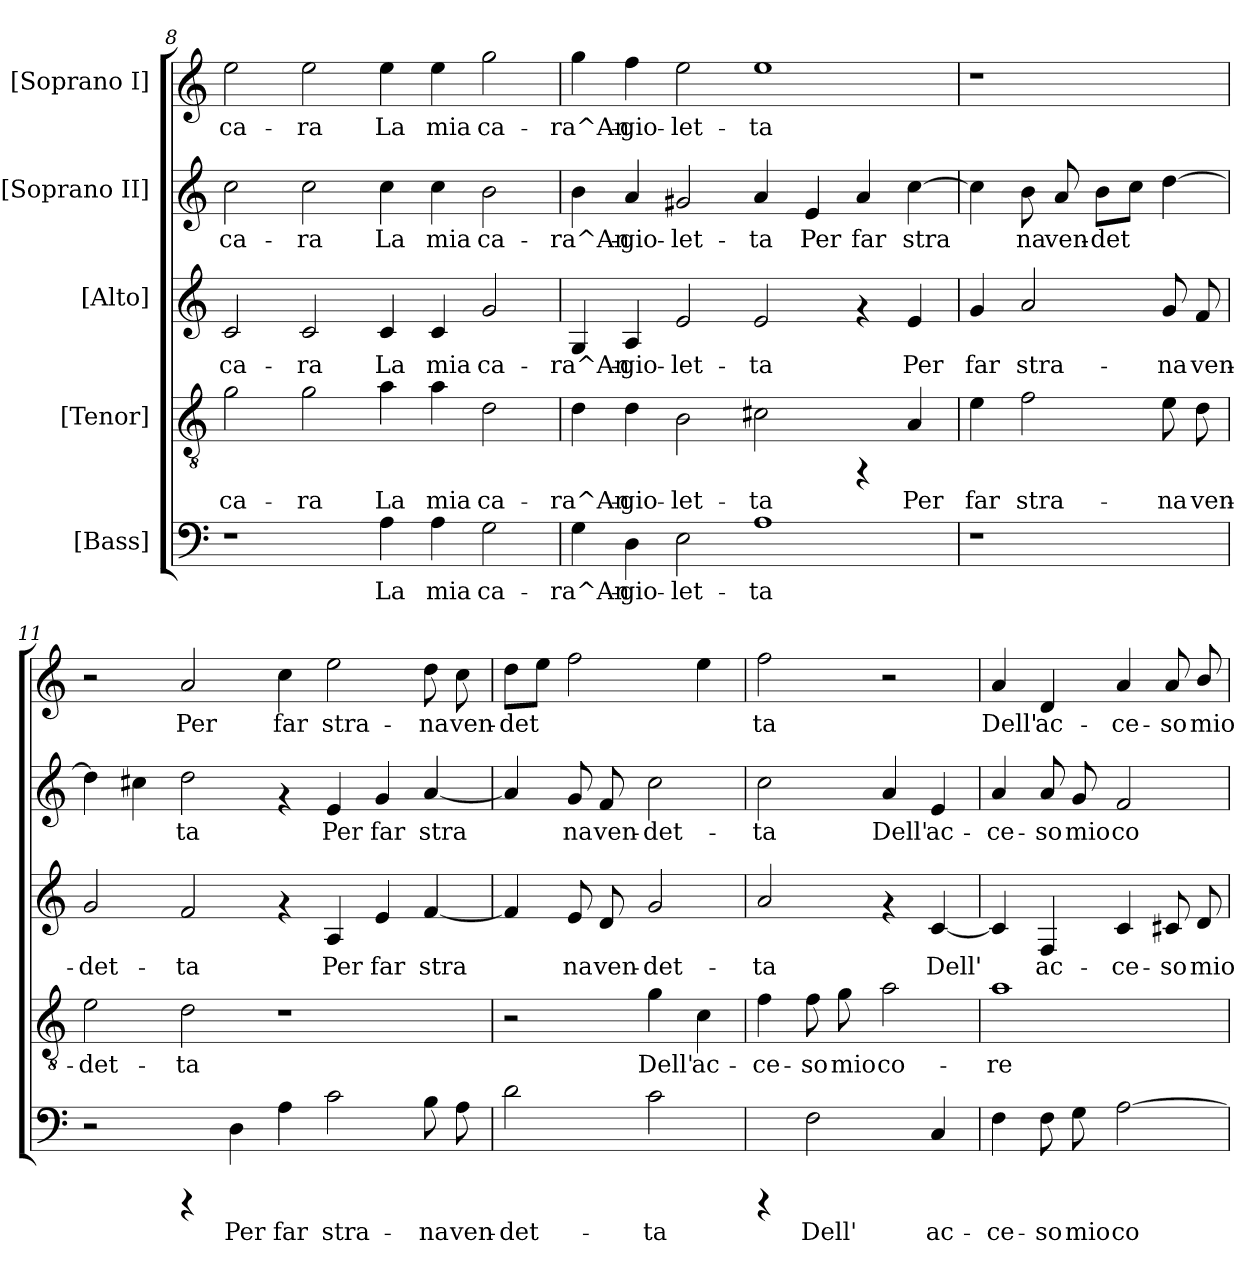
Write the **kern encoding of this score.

**kern	**text	**kern	**text	**kern	**text	**kern	**text	**kern	**text
*part5	*part5	*part4	*part4	*part3	*part3	*part2	*part2	*part1	*part1
*staff5	*staff5	*staff4	*staff4	*staff3	*staff3	*staff2	*staff2	*staff1	*staff1
*I"[Bass]	*	*I"[Tenor]	*	*I"[Alto]	*	*I"[Soprano II]	*	*I"[Soprano I]	*
!!LO:PB:g=z
*clefF4	*	*clefGv2	*	*clefG2	*	*clefG2	*	*clefG2	*
*k[]	*	*k[]	*	*k[]	*	*k[]	*	*k[]	*
*C:	*	*C:	*	*C:	*	*C:	*	*C:	*
=8	=8	=8	=8	=8	=8	=8	=8	=8	=8
!	!	!	!LO:LY:b:cj	!	!LO:LY:b:cj	!	!LO:LY:b:cj	!	!LO:LY:b:cj
1r	.	2g\	ca-	2c/	ca-	2cc\	ca-	2ee\	ca-
!	!	!	!LO:LY:b:cj	!	!LO:LY:b:cj	!	!LO:LY:b:cj	!	!LO:LY:b:cj
.	.	2g\	-ra	2c/	-ra	2cc\	-ra	2ee\	-ra
!	!LO:LY:b:cj	!	!LO:LY:b:cj	!	!LO:LY:b:cj	!	!LO:LY:b:cj	!	!LO:LY:b:cj
4A\	La	4a\	La	4c/	La	4cc\	La	4ee\	La
!	!LO:LY:b:cj	!	!LO:LY:b:cj	!	!LO:LY:b:cj	!	!LO:LY:b:cj	!	!LO:LY:b:cj
4A\	mia	4a\	mia	4c/	mia	4cc\	mia	4ee\	mia
!	!LO:LY:b:cj	!	!LO:LY:b:cj	!	!LO:LY:b:cj	!	!LO:LY:b:cj	!	!LO:LY:b:cj
2G\	ca-	2d\	ca-	2g/	ca-	2b\	ca-	2gg\	ca-
=9	=9	=9	=9	=9	=9	=9	=9	=9	=9
!	!LO:LY:b:cj	!	!LO:LY:b:cj	!	!LO:LY:b:cj	!	!LO:LY:b:cj	!	!LO:LY:b:cj
4G\	-ra^An-	4d\	-ra^An-	4G/	-ra^An-	4b\	-ra^An-	4gg\	-ra^An-
!	!LO:LY:b:cj	!	!LO:LY:b:cj	!	!LO:LY:b:cj	!	!LO:LY:b:cj	!	!LO:LY:b:cj
4D\	-gio-	4d\	-gio-	4A/	-gio-	4a/	-gio-	4ff\	-gio-
!	!LO:LY:b:cj	!	!LO:LY:b:cj	!	!LO:LY:b:cj	!	!LO:LY:b:cj	!	!LO:LY:b:cj
2E\	-let-	2B\	-let-	2e/	-let-	2g#X/	-let-	2ee\	-let-
!	!LO:LY:b:cj	!	!LO:LY:b:cj	!	!LO:LY:b:cj	!	!LO:LY:b:cj	!	!LO:LY:b:cj
1A	-ta	2c#X\	-ta	2e/	-ta	4a/	-ta	1ee	-ta
!	!	!	!	!	!	!	!LO:LY:b:cj	!	!
.	.	.	.	.	.	4e/	Per	.	.
!	!	!	!	!	!	!	!LO:LY:b:cj	!	!
.	.	4rFF	.	4rf	.	4a/	far	.	.
!	!	!	!LO:LY:b:cj	!	!LO:LY:b:cj	!	!LO:LY:b:cj	!	!
.	.	4A/	Per	4e/	Per	[>4cc\	stra-	.	.
=10	=10	=10	=10	=10	=10	=10	=10	=10	=10
!	!	!	!LO:LY:b:cj	!	!LO:LY:b:cj	!	!LO:LY:b:cj	!	!
1r	.	4e\	far	4g/	far	4cc\]	--	1r	.
!	!	!	!LO:LY:b:cj	!	!LO:LY:b:cj	!	!LO:LY:b:cj	!	!
.	.	2f\	stra-	2a/	stra-	8b\	-na	.	.
!	!	!	!	!	!	!	!LO:LY:b:cj	!	!
.	.	.	.	.	.	8a/	ven-	.	.
!	!	!	!	!	!	!	!LO:LY:b:cj	!	!
.	.	.	.	.	.	8b\L	-det-	.	.
!	!	!	!	!	!	!	!LO:LY:b:cj	!	!
.	.	.	.	.	.	8cc\J	--	.	.
!	!	!	!LO:LY:b:cj	!	!LO:LY:b:cj	!	!LO:LY:b:cj	!	!
.	.	8e\	-na	8g/	-na	[<4dd\	--	.	.
!	!	!	!LO:LY:b:cj	!	!LO:LY:b:cj	!	!	!	!
.	.	8d\	ven-	8f/	ven-	.	.	.	.
!!LO:PB:g=z
=11	=11	=11	=11	=11	=11	=11	=11	=11	=11
!	!	!	!LO:LY:b:cj	!	!LO:LY:b:cj	!	!LO:LY:b:cj	!	!
2r	.	2e\	-det-	2g/	-det-	4dd\]	--	2r	.
!	!	!	!	!	!	!	!LO:LY:b:cj	!	!
.	.	.	.	.	.	4cc#X\	--	.	.
!	!	!	!LO:LY:b:cj	!	!LO:LY:b:cj	!	!LO:LY:b:cj	!	!LO:LY:b:cj
4rCCC	.	2d\	-ta	2f/	-ta	2dd\	-ta	2a/	Per
!	!LO:LY:b:cj	!	!	!	!	!	!	!	!
4D\	Per	.	.	.	.	.	.	.	.
!	!LO:LY:b:cj	!	!	!	!	!	!	!	!LO:LY:b:cj
4A\	far	1r	.	4rf	.	4rf	.	4cc\	far
!	!LO:LY:b:cj	!	!	!	!LO:LY:b:cj	!	!LO:LY:b:cj	!	!LO:LY:b:cj
2c\	stra-	.	.	4A/	Per	4e/	Per	2ee\	stra-
!	!	!	!	!	!LO:LY:b:cj	!	!LO:LY:b:cj	!	!
.	.	.	.	4e/	far	4g/	far	.	.
!	!LO:LY:b:cj	!	!	!	!LO:LY:b:cj	!	!LO:LY:b:cj	!	!LO:LY:b:cj
8B\	-na	.	.	[<4f/	stra-	[<4a/	stra-	8dd\	-na
!	!LO:LY:b:cj	!	!	!	!	!	!	!	!LO:LY:b:cj
8A\	ven-	.	.	.	.	.	.	8cc\	ven-
=12	=12	=12	=12	=12	=12	=12	=12	=12	=12
!	!LO:LY:b:cj	!	!	!	!LO:LY:b:cj	!	!LO:LY:b:cj	!	!LO:LY:b:cj
2d\	-det-	2r	.	4f/]	--	4a/]	--	8dd\L	-det-
!	!	!	!	!	!	!	!	!	!LO:LY:b:cj
.	.	.	.	.	.	.	.	8ee\J	--
!	!	!	!	!	!LO:LY:b:cj	!	!LO:LY:b:cj	!	!LO:LY:b:cj
.	.	.	.	8e/	-na	8g/	-na	2ff\	--
!	!	!	!	!	!LO:LY:b:cj	!	!LO:LY:b:cj	!	!
.	.	.	.	8d/	ven-	8f/	ven-	.	.
!	!LO:LY:b:cj	!	!LO:LY:b:cj	!	!LO:LY:b:cj	!	!LO:LY:b:cj	!	!
2c\	-ta	4g\	Dell'	2g/	-det-	2cc\	-det-	.	.
!	!	!	!LO:LY:b:cj	!	!	!	!	!	!LO:LY:b:cj
.	.	4c\	ac-	.	.	.	.	4ee\	--
=13	=13	=13	=13	=13	=13	=13	=13	=13	=13
!	!	!	!LO:LY:b:cj	!	!LO:LY:b:cj	!	!LO:LY:b:cj	!	!LO:LY:b:cj
4rCCC	.	4f\	-ce-	2a/	-ta	2cc\	-ta	2ff\	-ta
!	!LO:LY:b:cj	!	!LO:LY:b:cj	!	!	!	!	!	!
2F\	Dell'	8f\	-so	.	.	.	.	.	.
!	!	!	!LO:LY:b:cj	!	!	!	!	!	!
.	.	8g\	mio	.	.	.	.	.	.
!	!	!	!LO:LY:b:cj	!	!	!	!LO:LY:b:cj	!	!
.	.	2a\	co-	4rf	.	4a/	Dell'	2r	.
!	!LO:LY:b:cj	!	!	!	!LO:LY:b:cj	!	!LO:LY:b:cj	!	!
4C/	ac-	.	.	[<4c/	Dell'	4e/	ac-	.	.
=14	=14	=14	=14	=14	=14	=14	=14	=14	=14
!	!LO:LY:b:cj	!	!LO:LY:b:cj	!	!LO:LY:b:cj	!	!LO:LY:b:cj	!	!LO:LY:b:cj
4F\	-ce-	1a	-re	4c/]	.	4a/	-ce-	4a/	Dell'
!	!LO:LY:b:cj	!	!	!	!LO:LY:b:cj	!	!LO:LY:b:cj	!	!LO:LY:b:cj
8F\	-so	.	.	4F/	ac-	8a/	-so	4d/	ac-
!	!LO:LY:b:cj	!	!	!	!	!	!LO:LY:b:cj	!	!
8G\	mio	.	.	.	.	8g/	mio	.	.
!	!LO:LY:b:cj	!	!	!	!LO:LY:b:cj	!	!LO:LY:b:cj	!	!LO:LY:b:cj
[>2A\	co-	.	.	4c/	-ce-	2f/	co-	4a/	-ce-
!	!	!	!	!	!LO:LY:b:cj	!	!	!	!LO:LY:b:cj
.	.	.	.	8c#X/	-so	.	.	8a/	-so
!	!	!	!	!	!LO:LY:b:cj	!	!	!	!LO:LY:b:cj
.	.	.	.	8d/	mio	.	.	8b/	mio
=	=	=	=	=	=	=	=	=	=
*-	*-	*-	*-	*-	*-	*-	*-	*-	*-
